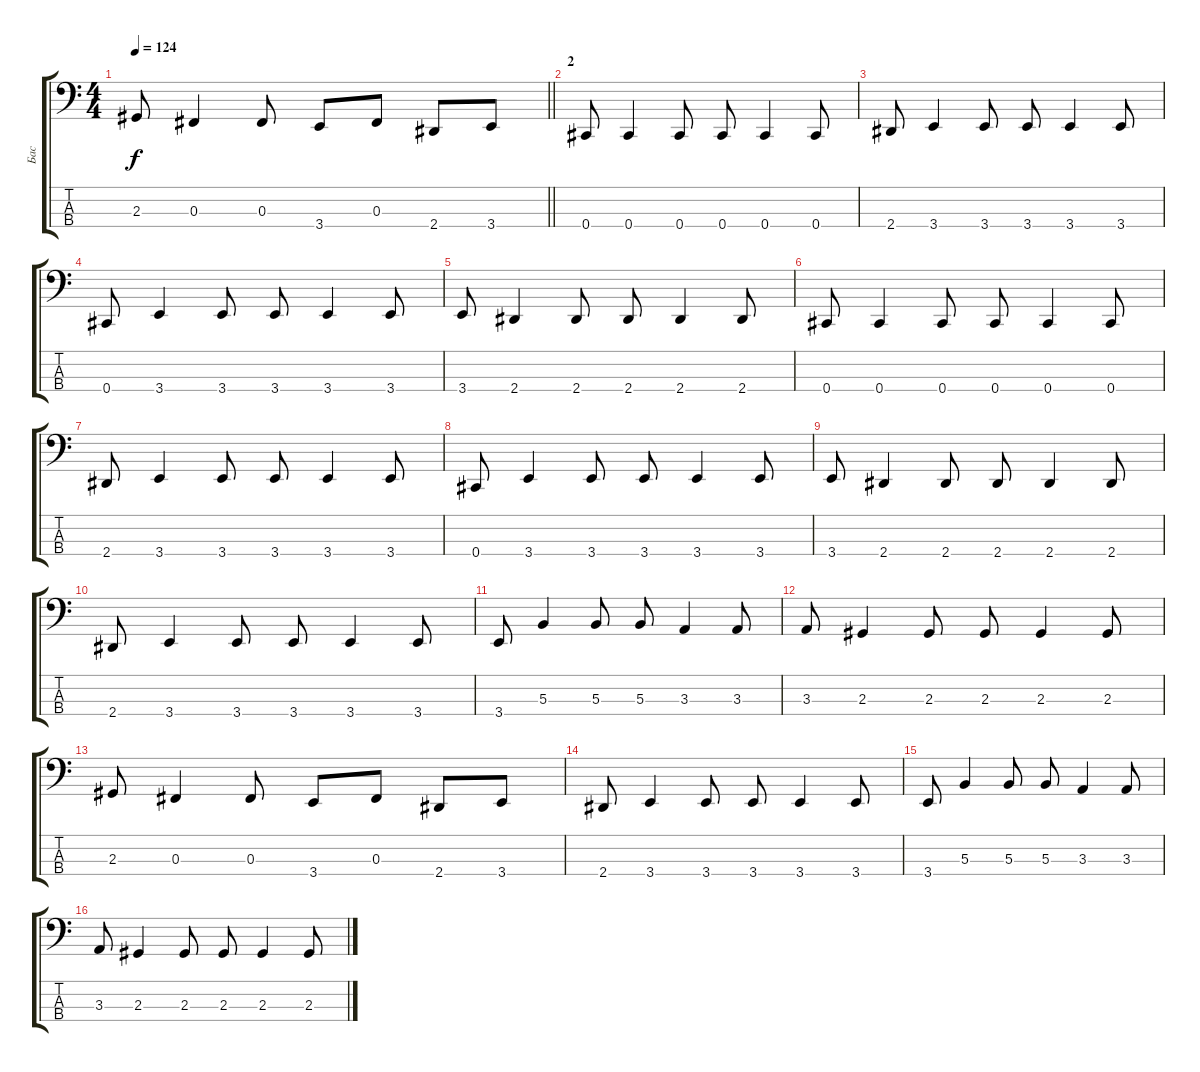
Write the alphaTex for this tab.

\track ("Бас" "Бас") {instrument electricbasspick}
\staff {score tabs}
\tuning (E2 B1 Gb1 Db1) {hide}
\ts (4 4)
\tempo 124
\clef f4
\barLineRight lightlight
\ks c
2.3.8{dy f} 0.3.4 0.3.8 3.4.8 0.3.8 2.4.8 3.4.8 |
\section ("" "2")
0.4.8 0.4.4 0.4.8 0.4.8 0.4.4 0.4.8 |
2.4.8 3.4.4 3.4.8 3.4.8 3.4.4 3.4.8 |
0.4.8 3.4.4 3.4.8 3.4.8 3.4.4 3.4.8 |
3.4.8 2.4.4 2.4.8 2.4.8 2.4.4 2.4.8 |
0.4.8 0.4.4 0.4.8 0.4.8 0.4.4 0.4.8 |
2.4.8 3.4.4 3.4.8 3.4.8 3.4.4 3.4.8 |
0.4.8 3.4.4 3.4.8 3.4.8 3.4.4 3.4.8 |
3.4.8 2.4.4 2.4.8 2.4.8 2.4.4 2.4.8 |
2.4.8 3.4.4 3.4.8 3.4.8 3.4.4 3.4.8 |
3.4.8 5.3.4 5.3.8 5.3.8 3.3.4 3.3.8 |
3.3.8 2.3.4 2.3.8 2.3.8 2.3.4 2.3.8 |
2.3.8 0.3.4 0.3.8 3.4.8 0.3.8 2.4.8 3.4.8 |
2.4.8 3.4.4 3.4.8 3.4.8 3.4.4 3.4.8 |
3.4.8 5.3.4 5.3.8 5.3.8 3.3.4 3.3.8 |
3.3.8 2.3.4 2.3.8 2.3.8 2.3.4 2.3.8
